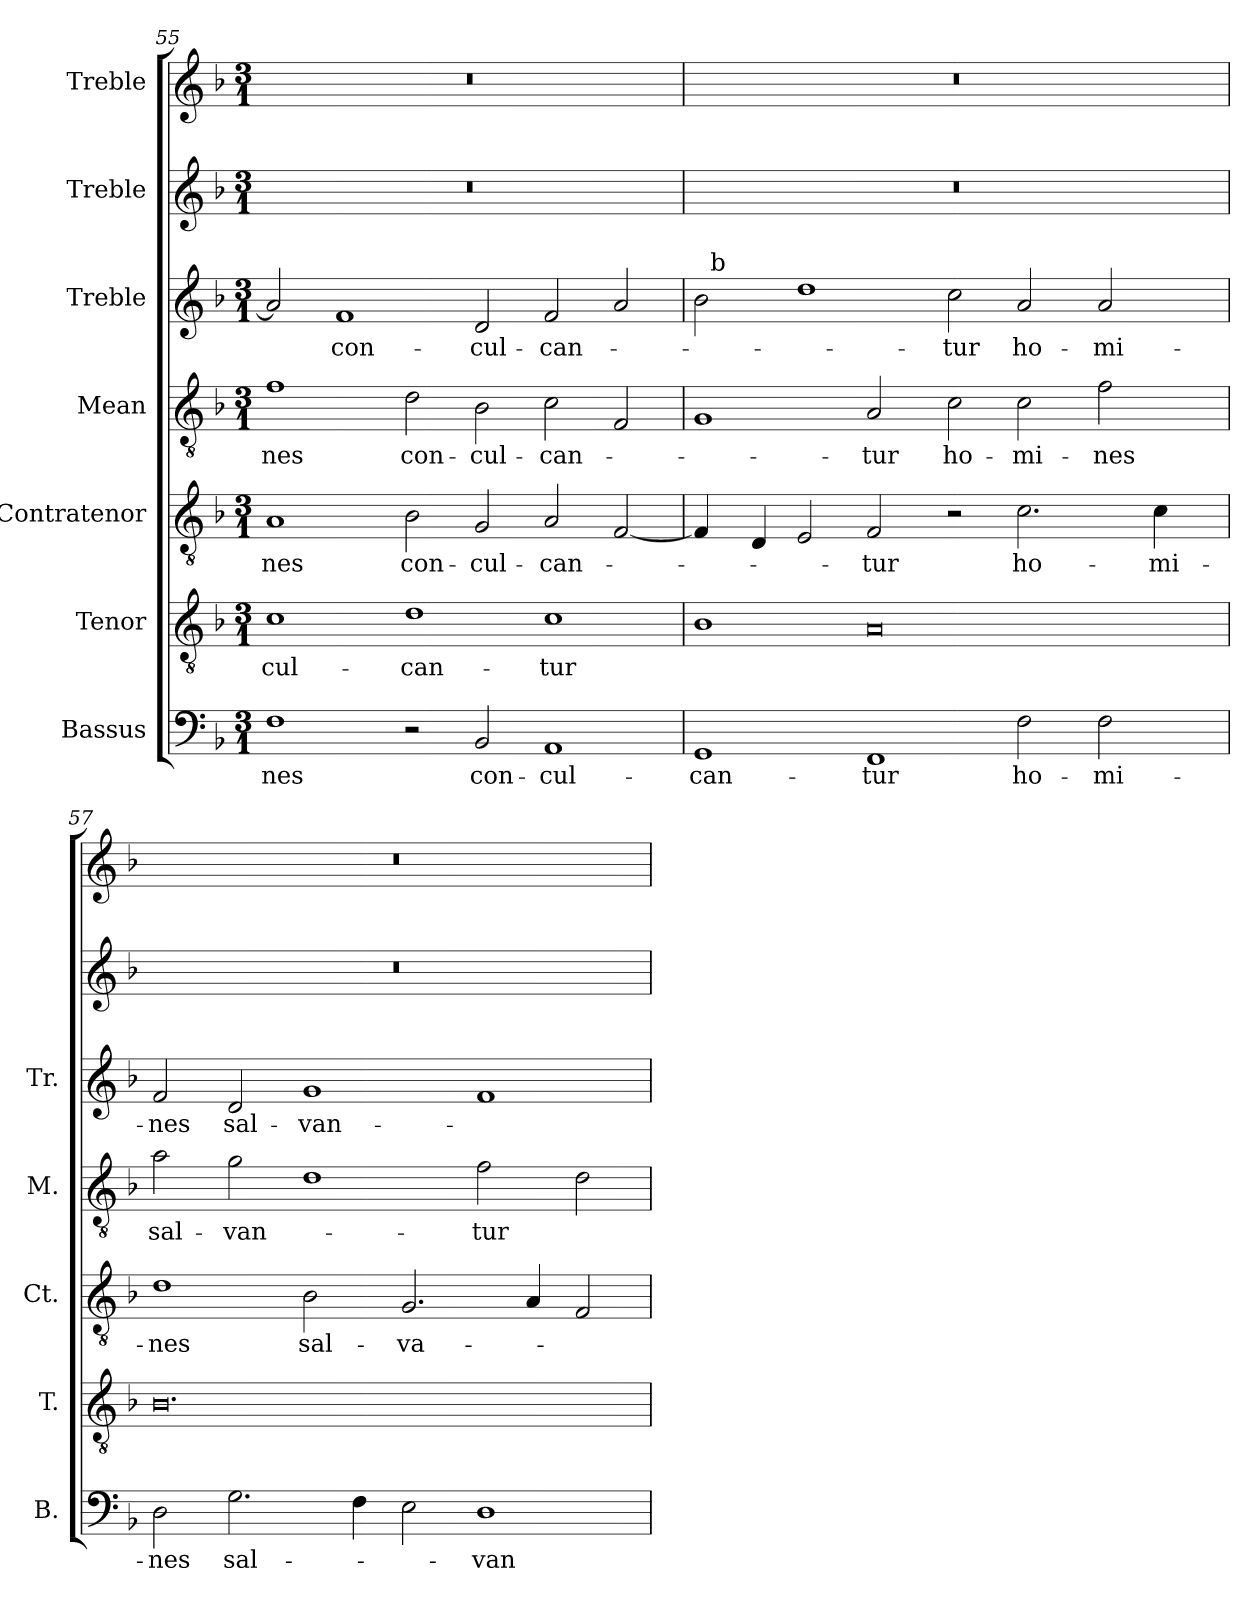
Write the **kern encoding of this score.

**kern	**text	**kern	**text	**kern	**text	**kern	**text	**kern	**text	**kern	**kern
*part7	*part7	*part6	*part6	*part5	*part5	*part4	*part4	*part3	*part3	*part2	*part1
*staff7	*staff7	*staff6	*staff6	*staff5	*staff5	*staff4	*staff4	*staff3	*staff3	*staff2	*staff1
*I"Bassus	*	*I"Tenor	*	*I"Contratenor	*	*I"Mean	*	*I"Treble	*	*I"Treble	*I"Treble
*I'B.	*	*I'T.	*	*I'Ct.	*	*I'M.	*	*I'Tr.	*	*	*
!!LO:PB:g=z
*clefF4	*	*clefGv2	*	*clefGv2	*	*clefGv2	*	*clefG2	*	*clefG2	*clefG2
*	*	*ITrd7c12	*	*ITrd7c12	*	*ITrd7c12	*	*	*	*	*
*k[b-]	*	*k[b-]	*	*k[b-]	*	*k[b-]	*	*k[b-]	*	*k[b-]	*k[b-]
*F:	*	*F:	*	*F:	*	*F:	*	*F:	*	*F:	*F:
*M3/1	*	*M3/1	*	*M3/1	*	*M3/1	*	*M3/1	*	*M3/1	*M3/1
=55	=55	=55	=55	=55	=55	=55	=55	=55	=55	=55	=55
!	!LO:LY:b:color=#000000	!	!	!	!	!	!	!	!	!	!
!	!	!	!LO:LY:b:color=#000000	!	!	!	!	!	!	!	!
!	!	!	!	!	!LO:LY:b:color=#000000	!	!	!	!	!	!
!	!	!	!	!	!	!	!LO:LY:b:color=#000000	!	!	!LO:N:vis=1	!LO:N:vis=1
1Fi	-nes	1Ci	-cul-	1AAi	-nes	1Fi	-nes	2ai/]	.	0.r	0.r
!	!	!	!	!	!	!	!	!	!LO:LY:b:color=#000000	!	!
.	.	.	.	.	.	.	.	1fi	con-	.	.
!	!	!	!LO:LY:b:color=#000000	!	!	!	!	!	!	!	!
!	!	!	!	!	!LO:LY:b:color=#000000	!	!	!	!	!	!
!	!	!	!	!	!	!	!LO:LY:b:color=#000000	!	!	!	!
2r	.	1Di	-can-	2BB-i\	con-	2Di\	con-	.	.	.	.
!	!LO:LY:b:color=#000000	!	!	!	!	!	!	!	!	!	!
!	!	!	!	!	!LO:LY:b:color=#000000	!	!	!	!	!	!
!	!	!	!	!	!	!	!LO:LY:b:color=#000000	!	!	!	!
!	!	!	!	!	!	!	!	!	!LO:LY:b:color=#000000	!	!
2BB-i/	con-	.	.	2GGi/	-cul-	2BB-i\	-cul-	2di/	-cul-	.	.
!	!LO:LY:b:color=#000000	!	!	!	!	!	!	!	!	!	!
!	!	!	!LO:LY:b:color=#000000	!	!	!	!	!	!	!	!
!	!	!	!	!	!LO:LY:b:color=#000000	!	!	!	!	!	!
!	!	!	!	!	!	!	!LO:LY:b:color=#000000	!	!	!	!
!	!	!	!	!	!	!	!	!	!LO:LY:b:color=#000000	!	!
1AAi	-cul-	1Ci	-tur	2AAi/	-can-	2Ci\	-can-	2fi/	-can-	.	.
.	.	.	.	[<2FFi/	.	2FFi/	.	2ai/	.	.	.
=56	=56	=56	=56	=56	=56	=56	=56	=56	=56	=56	=56
!	!LO:LY:b:color=#000000	!	!	!	!	!	!	!	!	!LO:N:vis=1	!LO:N:vis=1
*	*	*	*	*	*	*	*	*^	*	*	*
1GGi	-can-	1BB-i	.	4FFi/]	.	1GGi	.	2b-i\	32ryy	.	0.r	0.r
.	.	.	.	.	.	.	.	.	256ryy	.	.	.
!	!	!	!	!	!	!	!	!	!LO:TX:a:t=b	!	!	!
.	.	.	.	.	.	.	.	.	1ryy	.	.	.
.	.	.	.	4DDi/	.	.	.	.	.	.	.	.
.	.	.	.	2EEi/	.	.	.	1ddi	.	.	.	.
!	!LO:LY:b:color=#000000	!	!	!	!	!	!	!	!	!	!	!
!	!	!	!	!	!LO:LY:b:color=#000000	!	!	!	!	!	!	!
!	!	!	!	!	!	!	!LO:LY:b:color=#000000	!	!	!	!	!
1FFi	-tur	0AAi	.	2FFi/	-tur	2AAi/	-tur	.	.	.	.	.
.	.	.	.	.	.	.	.	.	1ryy	.	.	.
!	!	!	!	!	!	!	!LO:LY:b:color=#000000	!	!	!	!	!
!	!	!	!	!	!	!	!	!	!	!LO:LY:b:color=#000000	!	!
.	.	.	.	2r	.	2Ci\	ho-	2cci\	.	-tur	.	.
!	!LO:LY:b:color=#000000	!	!	!	!	!	!	!	!	!	!	!
!	!	!	!	!	!LO:LY:b:color=#000000	!	!	!	!	!	!	!
!	!	!	!	!	!	!	!LO:LY:b:color=#000000	!	!	!	!	!
!	!	!	!	!	!	!	!	!	!	!LO:LY:b:color=#000000	!	!
2Fi\	ho-	.	.	2.Ci\	ho-	2Ci\	-mi-	2ai/	.	ho-	.	.
.	.	.	.	.	.	.	.	.	2ryy	.	.	.
!	!LO:LY:b:color=#000000	!	!	!	!	!	!	!	!	!	!	!
!	!	!	!	!	!	!	!LO:LY:b:color=#000000	!	!	!	!	!
!	!	!	!	!	!	!	!	!	!	!LO:LY:b:color=#000000	!	!
2Fi\	-mi-	.	.	.	.	2Fi\	-nes	2ai/	.	-mi-	.	.
.	.	.	.	.	.	.	.	.	4ryy	.	.	.
!	!	!	!	!	!LO:LY:b:color=#000000	!	!	!	!	!	!	!
.	.	.	.	4Ci\	-mi-	.	.	.	.	.	.	.
.	.	.	.	.	.	.	.	.	8ryy	.	.	.
.	.	.	.	.	.	.	.	.	16ryy	.	.	.
.	.	.	.	.	.	.	.	.	64..ryy	.	.	.
*	*	*	*	*	*	*	*	*v	*v	*	*	*
=57	=57	=57	=57	=57	=57	=57	=57	=57	=57	=57	=57
*	*	*	*	*	*	*	*	*^	*	*	*
!	!LO:LY:b:color=#000000	!	!	!	!	!	!	!	!	!	!	!
*	*	*	*	*	*	*	*	*v	*v	*	*	*
*	*	*	*	*	*	*	*	*^	*	*	*
!	!	!	!	!	!LO:LY:b:color=#000000	!	!	!	!	!	!	!
*	*	*	*	*	*	*	*	*v	*v	*	*	*
*	*	*	*	*	*	*	*	*^	*	*	*
!	!	!	!	!	!	!	!LO:LY:b:color=#000000	!	!	!	!	!
*	*	*	*	*	*	*	*	*v	*v	*	*	*
*	*	*	*	*	*	*	*	*^	*	*	*
!	!	!	!	!	!	!	!	!	!	!LO:LY:b:color=#000000	!LO:N:vis=1	!LO:N:vis=1
*	*	*	*	*	*	*	*	*v	*v	*	*	*
2Di\	-nes	0.BB-i	.	1Di	-nes	2Ai\	sal-	2fi/	-nes	0.r	0.r
!	!LO:LY:b:color=#000000	!	!	!	!	!	!	!	!	!	!
!	!	!	!	!	!	!	!LO:LY:b:color=#000000	!	!	!	!
!	!	!	!	!	!	!	!	!	!LO:LY:b:color=#000000	!	!
2.Gi\	sal-	.	.	.	.	2Gi\	-van-	2di/	sal-	.	.
!	!	!	!	!	!LO:LY:b:color=#000000	!	!	!	!	!	!
!	!	!	!	!	!	!	!	!	!LO:LY:b:color=#000000	!	!
.	.	.	.	2BB-i\	sal-	1Di	.	1gi	-van-	.	.
4Fi\	.	.	.	.	.	.	.	.	.	.	.
!	!	!	!	!	!LO:LY:b:color=#000000	!	!	!	!	!	!
2Ei\	.	.	.	2.GGi/	-va-	.	.	.	.	.	.
!	!LO:LY:b:color=#000000	!	!	!	!	!	!	!	!	!	!
!	!	!	!	!	!	!	!LO:LY:b:color=#000000	!	!	!	!
1Di	-van-	.	.	.	.	2Fi\	-tur	1fi	.	.	.
.	.	.	.	4AAi/	.	.	.	.	.	.	.
.	.	.	.	2FFi/	.	2Di\	.	.	.	.	.
=	=	=	=	=	=	=	=	=	=	=	=
*-	*-	*-	*-	*-	*-	*-	*-	*-	*-	*-	*-
